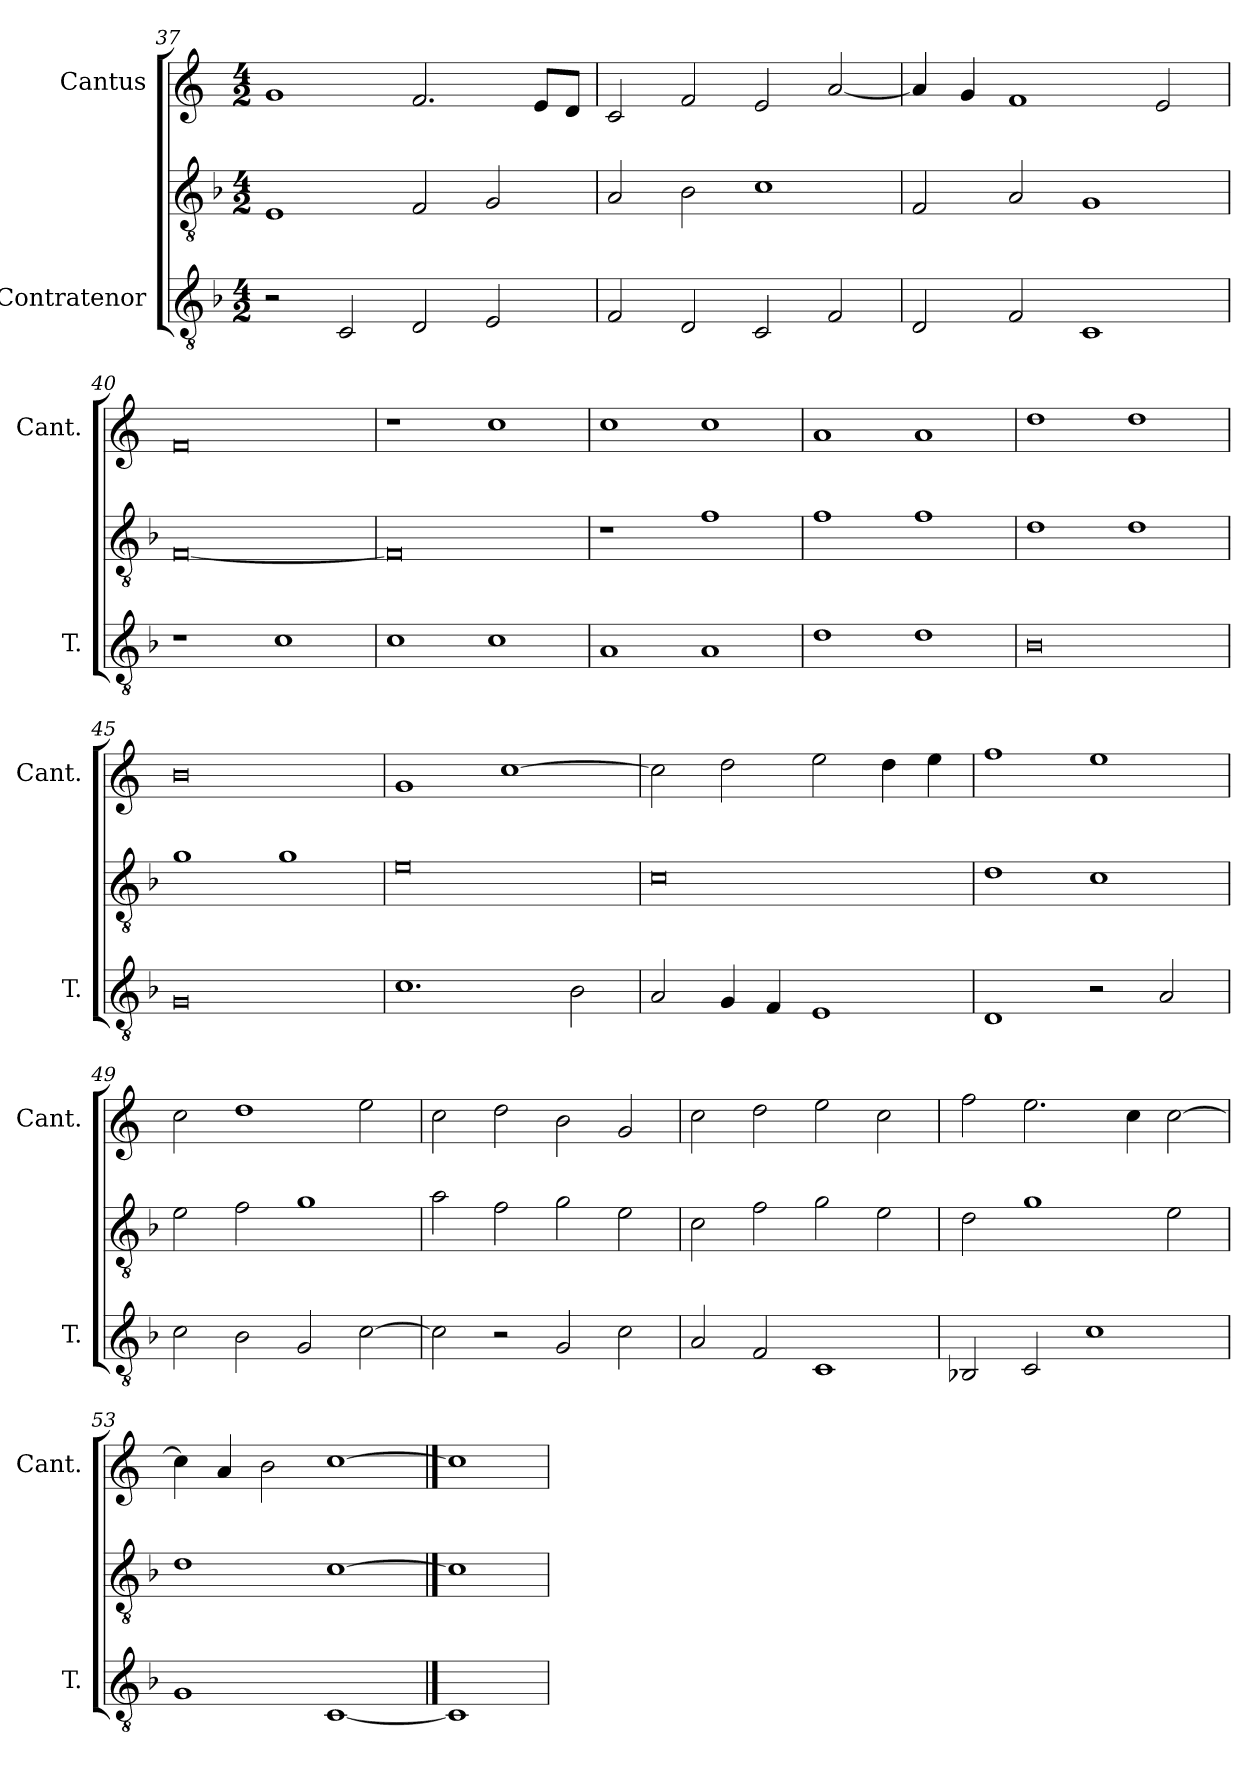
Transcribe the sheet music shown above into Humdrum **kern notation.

**kern	**kern	**kern
*part3	*part2	*part1
*staff3	*staff2	*staff1
*I"Contratenor	*	*I"Cantus
*I'T.	*	*I'Cant.
*clefGv2	*clefGv2	*clefG2
*ITrd7c12	*ITrd7c12	*
*k[b-]	*k[b-]	*k[]
*F:	*F:	*C:
*M4/2	*M4/2	*M4/2
=37	=37	=37
2r	1EE/	1g/
2CC/	.	.
2DD/	2FF/	2.f/
2EE/	2GG/	.
.	.	8e/L
.	.	8d/J
=38	=38	=38
2FF/	2AA/	2c/
2DD/	2BB-\	2f/
2CC/	1C\	2e/
2FF/	.	[2a/
=39	=39	=39
2DD/	2FF/	4a/]
.	.	4g/
2FF/	2AA/	1f/
1CC/	1GG/	.
.	.	2e/
=40	=40	=40
1r	[0FF/	0f/
1C\	.	.
=41	=41	=41
1C\	0FF/]	1r
1C\	.	1cc\
=42	=42	=42
1AA/	1r	1cc\
1AA/	1F\	1cc\
=43	=43	=43
1D\	1F\	1a/
1D\	1F\	1a/
=44	=44	=44
0BB-\	1D\	1dd\
.	1D\	1dd\
=45	=45	=45
0GG/	1G\	0b\
.	1G\	.
=46	=46	=46
1.C\	0E\	1g/
.	.	[1cc\
2BB-\	.	.
=47	=47	=47
2AA/	0C\	2cc\]
4GG/	.	2dd\
4FF/	.	.
1EE/	.	2ee\
.	.	4dd\
.	.	4ee\
=48	=48	=48
1DD/	1D\	1ff\
2r	1C\	1ee\
2AA/	.	.
=49	=49	=49
2C\	2E\	2cc\
2BB-\	2F\	1dd\
2GG/	1G\	.
[2C\	.	2ee\
=50	=50	=50
2C\]	2A\	2cc\
2r	2F\	2dd\
2GG/	2G\	2b\
2C\	2E\	2g/
=51	=51	=51
2AA/	2C\	2cc\
2FF/	2F\	2dd\
1CC/	2G\	2ee\
.	2E\	2cc\
=52	=52	=52
2BBB-X/	2D\	2ff\
2CC/	1G\	2.ee\
1C\	.	.
.	.	4cc\
.	2E\	[2cc\
=53	=53	=53
1GG/	1D\	4cc\]
.	.	4a/
.	.	2b\
[1CC/	[1C\	[1cc\
==54	==54	==54
1CC/]	1C\]	1cc\]
=	=	=
*-	*-	*-
